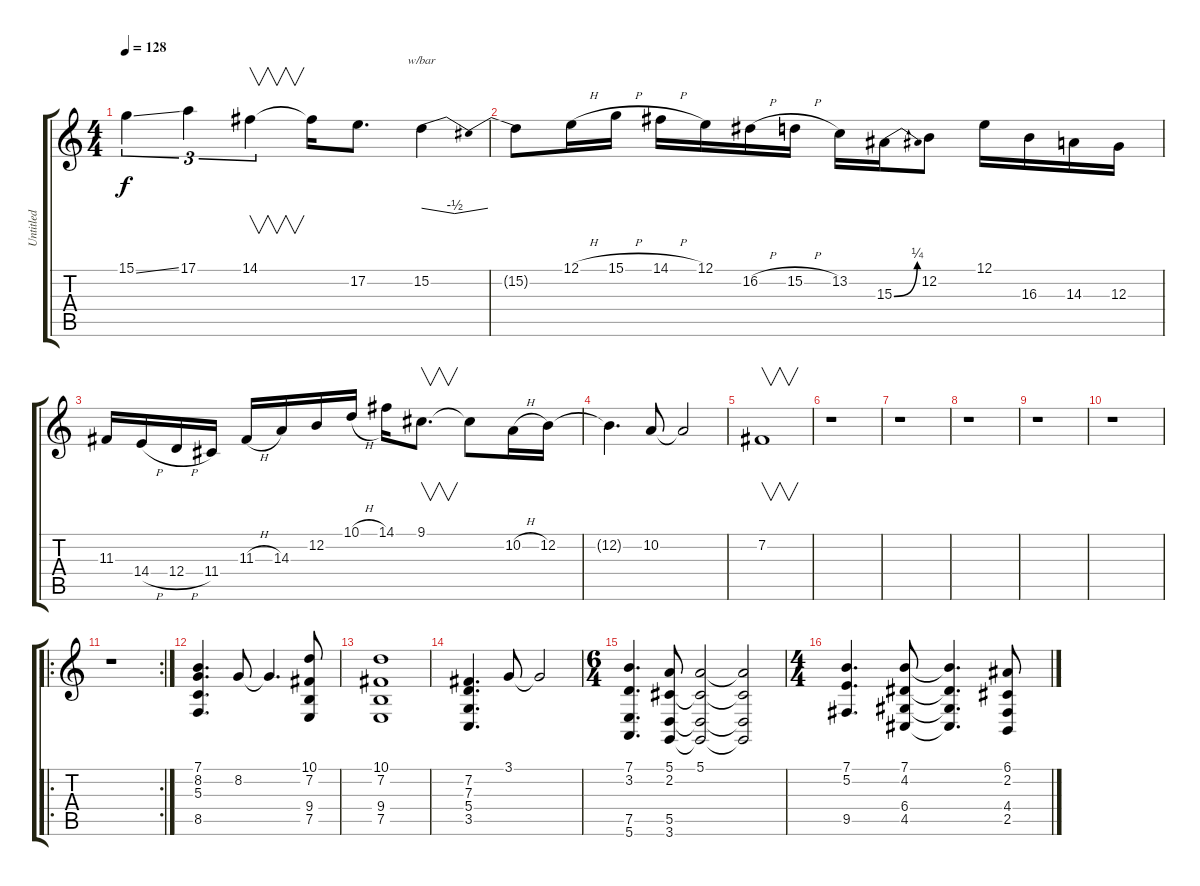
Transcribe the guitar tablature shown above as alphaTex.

\track ("Untitled" "Untitled") {instrument altosax}
\staff {score tabs}
\tuning (E4 B3 G3 D3 A2 E2) {hide}
\ts (4 4)
\tempo 128
\clef g2
\ks c
15.1{ss}.4{tu (3 2) dy f} 17.1.4{tu (3 2)} 14.1.4{v tu (3 2)} 14.1{t}.16 17.2.8{d} 15.2.4{tbe (dip default 0 0 30 -2 60 0)} |
15.2{t}.8 12.1{h}.16 15.1{h}.16 14.1{h}.16 12.1.16 16.2{h}.16 15.2{h}.16 13.2.16 15.3{be (bend 0 0 60 1)}.16 12.2.8 12.1.16 16.3.16 14.3.16 12.3.16 |
11.3.16 14.4{h}.16 12.4{h}.16 11.4.16 11.3{h}.16 14.3.16 12.2.16 10.1{h}.16 14.1.16 9.1.8{v d} 9.1{t}.8 10.2{h}.16 12.2.16 |
12.2{t}.4{d} 10.2.8 10.2{t}.2 |
7.2.1{v} |
r.1 |
r.1 |
r.1 |
r.1 |
r.1 |
\ro
\rc 2
r.1 |
(7.1 8.2 5.3 8.5).4{d} 8.2.8 8.2{t}.4{d} (10.1 7.2 9.4 7.5).8 |
(10.1 7.2 9.4 7.5).1 |
(7.2 7.3 5.4 3.5).4{d} 3.1.8 3.1{t}.2 |
\ts (6 4)
(7.1 3.2 7.5 5.6).4{d} (5.1 2.2 5.5 3.6).8 (5.1 2.2{t} 5.5{t} 3.6{t}).2 (5.1{t} 2.2{t} 5.5{t} 3.6{t}).2 |
\ts (4 4)
(7.1 5.2 9.5).4{d} (7.1 4.2 6.4 4.5).8 (7.1{t} 4.2{t} 6.4{t} 4.5{t}).4{d} (6.1 2.2 4.4 2.5).8
